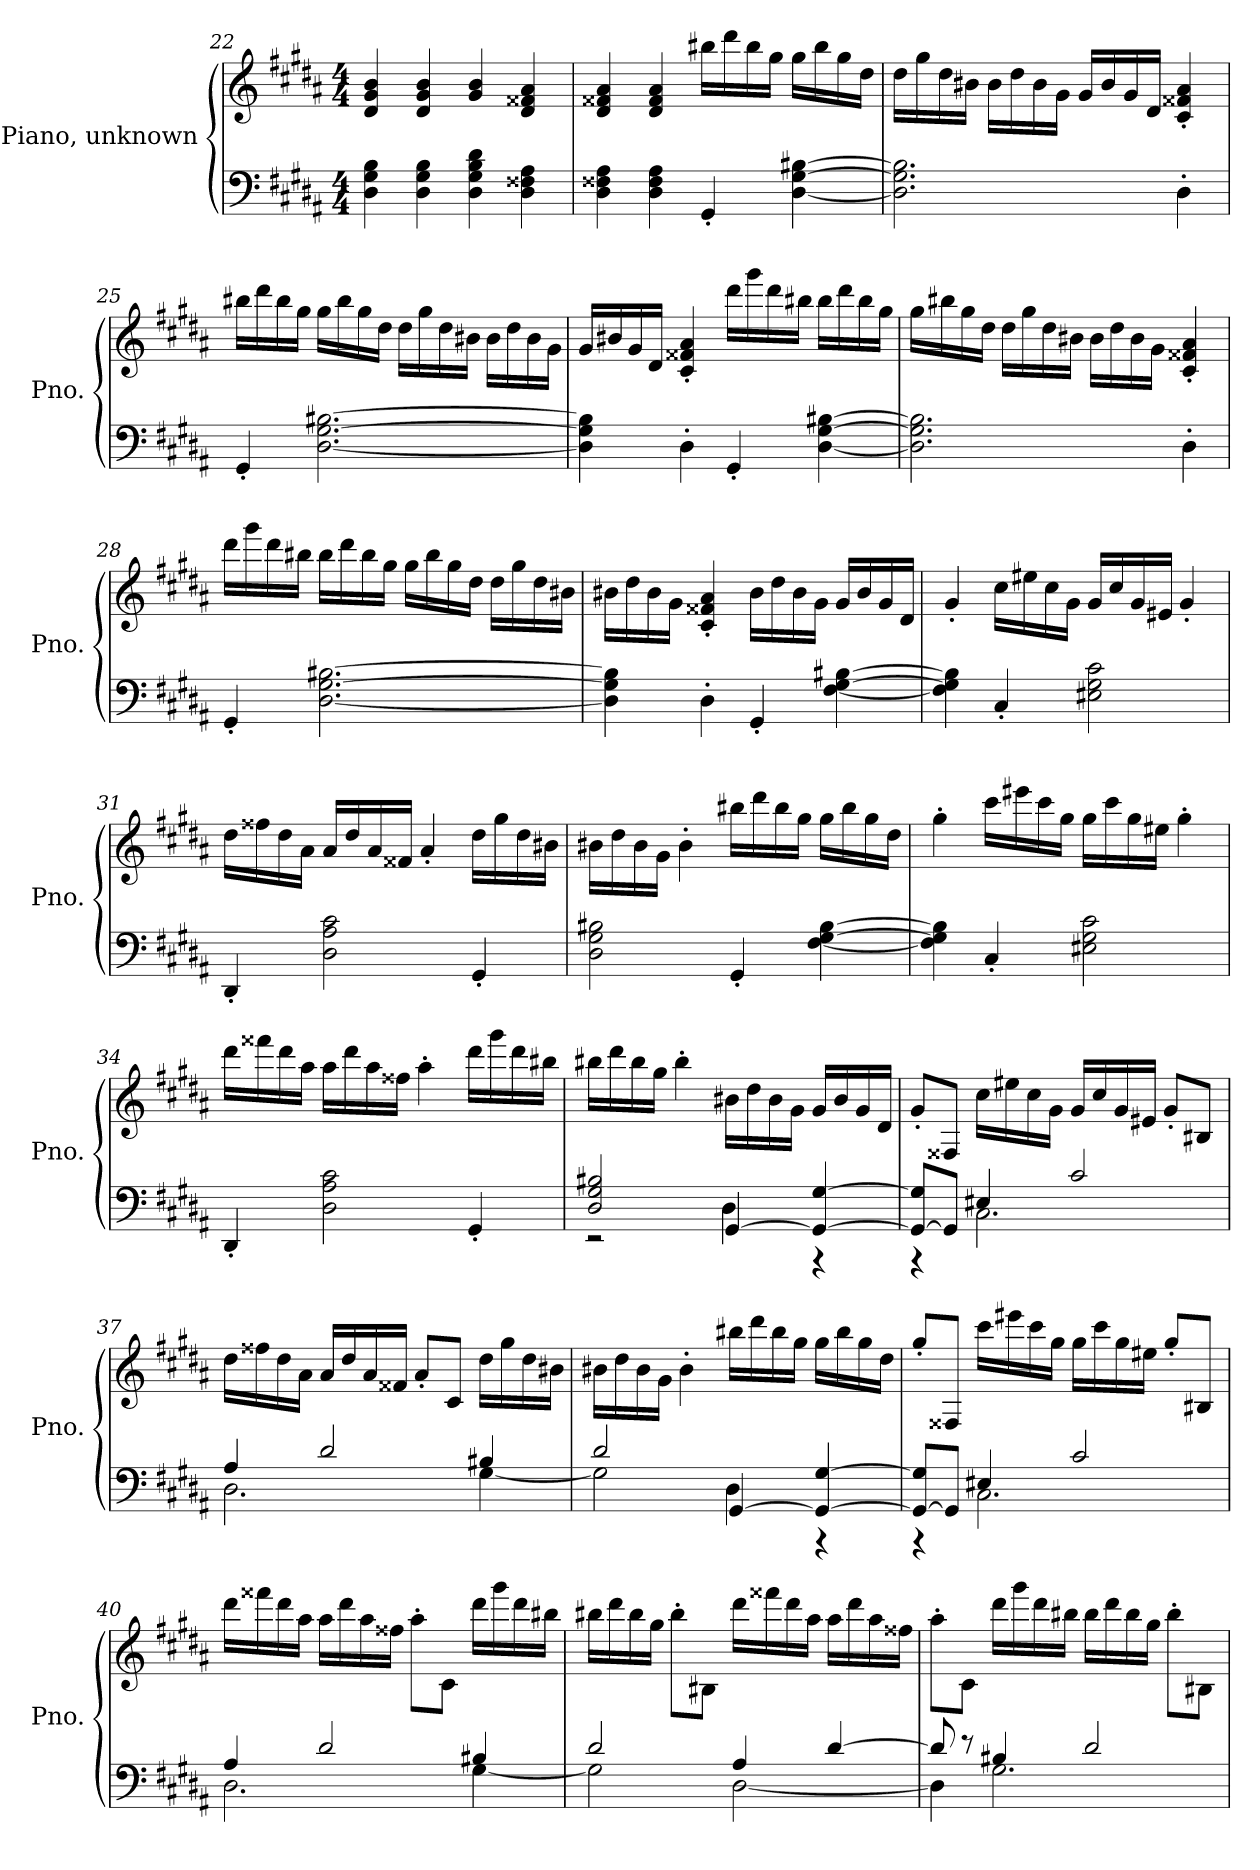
**kern	**kern
*part1	*part1
*staff2	*staff1
*I"Piano, unknown	*
*I'Pno.	*
*clefF4	*clefG2
*k[f#c#g#d#a#]	*k[f#c#g#d#a#]
*M4/4	*M4/4
=22	=22
4D#\ 4G#\ 4B\	4d#/ 4g#/ 4b/
4D#\ 4G#\ 4B\	4d#/ 4g#/ 4b/
4D#\ 4G#\ 4B\ 4d#\	4g#/ 4b/
4D#\ 4F##X\ 4A#\	4d#/ 4f##X/ 4a#/
!!LO:LB:g=z
=23	=23
4D#\ 4F##X\ 4A#\	4d#/ 4f##X/ 4a#/
4D#\ 4F##\ 4A#\	4d#/ 4f##/ 4a#/
4GG#'/	16bb#X\LL
.	16ddd#\
.	16bb#\
.	16gg#\JJ
[4D#\ [4G#\ [4B#X\	16gg#\LL
.	16bb#\
.	16gg#\
.	16dd#\JJ
=24	=24
2.D#\] 2.G#\] 2.B#\]	16dd#\LL
.	16gg#\
.	16dd#\
.	16b#X\JJ
.	16b#\LL
.	16dd#\
.	16b#\
.	16g#\JJ
.	16g#/LL
.	16b#/
.	16g#/
.	16d#/JJ
4D#'\	4c#/' 4f##X/' 4a#/'
!!LO:LB:g=z
=25	=25
4GG#'/	16bb#X\LL
.	16ddd#\
.	16bb#\
.	16gg#\JJ
[2.D#\ [2.G#\ [2.B#X\	16gg#\LL
.	16bb#\
.	16gg#\
.	16dd#\JJ
.	16dd#\LL
.	16gg#\
.	16dd#\
.	16b#X\JJ
.	16b#\LL
.	16dd#\
.	16b#\
.	16g#\JJ
=26	=26
4D#\] 4G#\] 4B#\]	16g#/LL
.	16b#X/
.	16g#/
.	16d#/JJ
4D#'\	4c#/' 4f##X/' 4a#/'
4GG#'/	16ddd#\LL
.	16ggg#\
.	16ddd#\
.	16bb#X\JJ
[4D#\ [4G#\ [4B#X\	16bb#\LL
.	16ddd#\
.	16bb#\
.	16gg#\JJ
!!LO:LB:g=z
=27	=27
2.D#\] 2.G#\] 2.B#\]	16gg#\LL
.	16bb#X\
.	16gg#\
.	16dd#\JJ
.	16dd#\LL
.	16gg#\
.	16dd#\
.	16b#X\JJ
.	16b#\LL
.	16dd#\
.	16b#\
.	16g#\JJ
4D#'\	4c#/' 4f##X/' 4a#/'
=28	=28
4GG#'/	16ddd#\LL
.	16ggg#\
.	16ddd#\
.	16bb#X\JJ
[2.D#\ [2.G#\ [2.B#X\	16bb#\LL
.	16ddd#\
.	16bb#\
.	16gg#\JJ
.	16gg#\LL
.	16bb#\
.	16gg#\
.	16dd#\JJ
.	16dd#\LL
.	16gg#\
.	16dd#\
.	16b#X\JJ
!!LO:LB:g=z
=29	=29
4D#\] 4G#\] 4B#\]	16b#X\LL
.	16dd#\
.	16b#\
.	16g#\JJ
4D#'\	4c#/' 4f##X/' 4a#/'
4GG#'/	16b#\LL
.	16dd#\
.	16b#\
.	16g#\JJ
[4F#\ [4G#\ [4B#X\	16g#/LL
.	16b#/
.	16g#/
.	16d#/JJ
=30	=30
4F#\] 4G#\] 4B#\]	4g#'/
4C#'/	16cc#\LL
.	16ee#X\
.	16cc#\
.	16g#\JJ
2E#X\ 2G#\ 2c#\	16g#/LL
.	16cc#/
.	16g#/
.	16e#X/JJ
.	4g#'/
=31	=31
4DD#'/	16dd#\LL
.	16ff##X\
.	16dd#\
.	16a#\JJ
2D#\ 2A#\ 2c#\	16a#/LL
.	16dd#/
.	16a#/
.	16f##X/JJ
.	4a#'/
4GG#'/	16dd#\LL
.	16gg#\
.	16dd#\
.	16b#X\JJ
!!LO:LB:g=z
=32	=32
2D#\ 2G#\ 2B#X\	16b#X\LL
.	16dd#\
.	16b#\
.	16g#\JJ
.	4b#'\
4GG#'/	16bb#X\LL
.	16ddd#\
.	16bb#\
.	16gg#\JJ
[4F#\ [4G#\ [4B#\	16gg#\LL
.	16bb#\
.	16gg#\
.	16dd#\JJ
=33	=33
4F#\] 4G#\] 4B#\]	4gg#'\
4C#'/	16ccc#\LL
.	16eee#X\
.	16ccc#\
.	16gg#\JJ
2E#X\ 2G#\ 2c#\	16gg#\LL
.	16ccc#\
.	16gg#\
.	16ee#X\JJ
.	4gg#'\
!!LO:PB:g=z
=34	=34
4DD#'/	16ddd#\LL
.	16fff##X\
.	16ddd#\
.	16aa#\JJ
2D#\ 2A#\ 2c#\	16aa#\LL
.	16ddd#\
.	16aa#\
.	16ff##X\JJ
.	4aa#'\
4GG#'/	16ddd#\LL
.	16ggg#\
.	16ddd#\
.	16bb#X\JJ
=35	=35
*^	*
2D#/ 2G#/ 2B#X/	2r	16bb#X\LL
.	.	16ddd#\
.	.	16bb#\
.	.	16gg#\JJ
.	.	4bb#'\
[4GG#/	4D#\	16b#X\LL
.	.	16dd#\
.	.	16b#\
.	.	16g#\JJ
4GG#/_ [4G#/	4r	16g#/LL
.	.	16b#/
.	.	16g#/
.	.	16d#/JJ
!!LO:LB:g=z
=36	=36	=36
8GG#/_ 8G#/]L	4r	8g#'/L
8GG#/J]	.	8F##X/J
4E#X/	2.C#\	16cc#\LL
.	.	16ee#X\
.	.	16cc#\
.	.	16g#\JJ
2c#/	.	16g#/LL
.	.	16cc#/
.	.	16g#/
.	.	16e#X/JJ
.	.	8g#'/L
.	.	8B#X/J
=37	=37	=37
4A#/	2.D#\	16dd#\LL
.	.	16ff##X\
.	.	16dd#\
.	.	16a#\JJ
2d#/	.	16a#/LL
.	.	16dd#/
.	.	16a#/
.	.	16f##X/JJ
.	.	8a#'/L
.	.	8c#/J
4B#X/	[4G#\	16dd#\LL
.	.	16gg#\
.	.	16dd#\
.	.	16b#X\JJ
!!LO:LB:g=z
=38	=38	=38
2d#/	2G#\]	16b#X\LL
.	.	16dd#\
.	.	16b#\
.	.	16g#\JJ
.	.	4b#'\
[4GG#/	4D#\	16bb#X\LL
.	.	16ddd#\
.	.	16bb#\
.	.	16gg#\JJ
4GG#/_ [4G#/	4r	16gg#\LL
.	.	16bb#\
.	.	16gg#\
.	.	16dd#\JJ
=39	=39	=39
8GG#/_ 8G#/]L	4r	8gg#'/L
8GG#/J]	.	8F##X/J
4E#X/	2.C#\	16ccc#\LL
.	.	16eee#X\
.	.	16ccc#\
.	.	16gg#\JJ
2c#/	.	16gg#\LL
.	.	16ccc#\
.	.	16gg#\
.	.	16ee#X\JJ
.	.	8gg#'/L
.	.	8B#X/J
!!LO:LB:g=z
=40	=40	=40
4A#/	2.D#\	16ddd#\LL
.	.	16fff##X\
.	.	16ddd#\
.	.	16aa#\JJ
2d#/	.	16aa#\LL
.	.	16ddd#\
.	.	16aa#\
.	.	16ff##X\JJ
.	.	8aa#'\L
.	.	8c#\J
4B#X/	[4G#\	16ddd#\LL
.	.	16ggg#\
.	.	16ddd#\
.	.	16bb#X\JJ
=41	=41	=41
2d#/	2G#\]	16bb#X\LL
.	.	16ddd#\
.	.	16bb#\
.	.	16gg#\JJ
.	.	8bb#'\L
.	.	8B#X\J
4A#/	[2D#\	16ddd#\LL
.	.	16fff##X\
.	.	16ddd#\
.	.	16aa#\JJ
[4d#/	.	16aa#\LL
.	.	16ddd#\
.	.	16aa#\
.	.	16ff##X\JJ
!!LO:LB:g=z
=42	=42	=42
8d#/]	4D#\]	8aa#'\L
8r	.	8c#\J
4B#X/	2.G#\	16ddd#\LL
.	.	16ggg#\
.	.	16ddd#\
.	.	16bb#X\JJ
2d#/	.	16bb#\LL
.	.	16ddd#\
.	.	16bb#\
.	.	16gg#\JJ
.	.	8bb#'\L
.	.	8B#X\J
*v	*v	*
=	=
*-	*-
